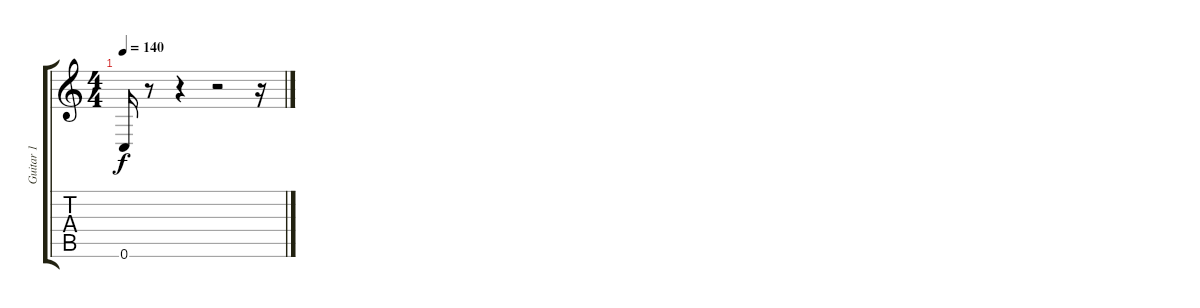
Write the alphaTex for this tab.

\track ("Guitar 1" "Guitar 1") {instrument distortionguitar}
\staff {score tabs}
\tuning (E4 C4 G3 C3 G2 C2) {hide}
\ts (4 4)
\tempo 140
\clef g2
\ks c
0.6.16{dy f} r.8 r.4 r.2 r.16
